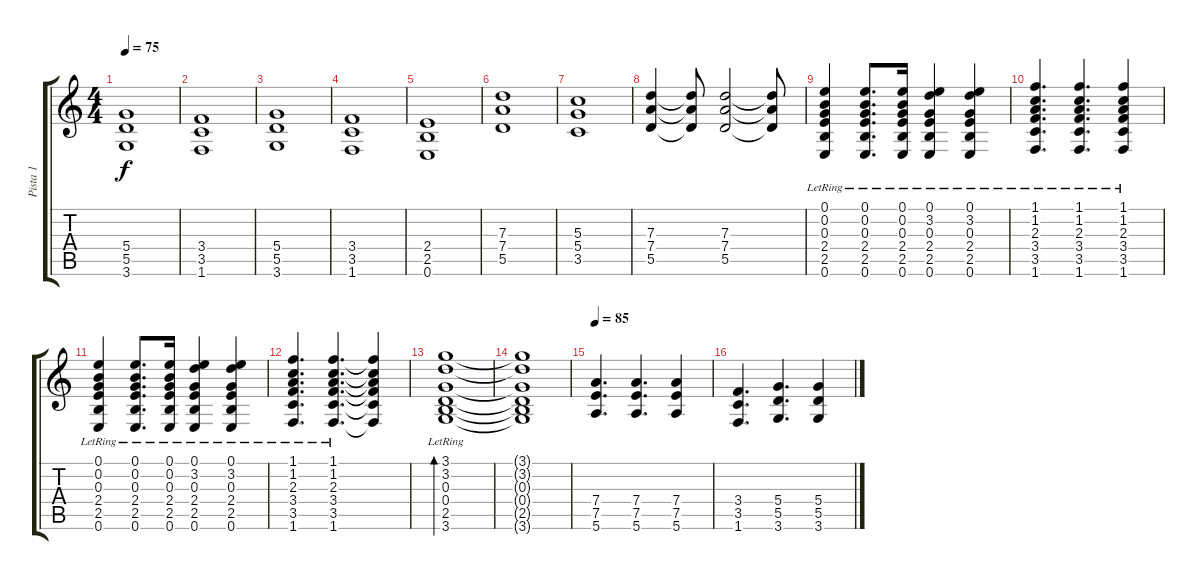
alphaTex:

\track ("Pista 1" "Pista 1") {instrument acousticguitarsteel}
\staff {score tabs}
\tuning (E4 B3 G3 D3 A2 E2) {hide}
\ts (4 4)
\tempo 75
\clef g2
\ks c
(5.4 5.5 3.6).1{dy f} |
(3.4 3.5 1.6).1 |
(5.4 5.5 3.6).1 |
(3.4 3.5 1.6).1 |
(2.4 2.5 0.6).1 |
(7.3 7.4 5.5).1 |
(5.3 5.4 3.5).1 |
(7.3 7.4 5.5).4 (7.3{t} 7.4{t} 5.5{t}).8 (7.3 7.4 5.5).2 (7.3{t} 7.4{t} 5.5{t}).8 |
(0.1{lr} 0.2{lr} 0.3{lr} 2.4{lr} 2.5{lr} 0.6{lr}).4{instrument acousticguitarsteel} (0.1{lr} 0.2{lr} 0.3{lr} 2.4{lr} 2.5{lr} 0.6{lr}).8{d} (0.1{lr} 0.2{lr} 0.3{lr} 2.4{lr} 2.5{lr} 0.6{lr}).16 (0.1{lr} 3.2{lr} 0.3{lr} 2.4{lr} 2.5{lr} 0.6{lr}).4 (0.1{lr} 3.2{lr} 0.3{lr} 2.4{lr} 2.5{lr} 0.6{lr}).4 |
(1.1{lr} 1.2{lr} 2.3{lr} 3.4{lr} 3.5{lr} 1.6{lr}).4{d} (1.1{lr} 1.2{lr} 2.3{lr} 3.4{lr} 3.5{lr} 1.6{lr}).4{d} (1.1{lr} 1.2{lr} 2.3{lr} 3.4{lr} 3.5{lr} 1.6{lr}).4 |
(0.1{lr} 0.2{lr} 0.3{lr} 2.4{lr} 2.5{lr} 0.6{lr}).4 (0.1{lr} 0.2{lr} 0.3{lr} 2.4{lr} 2.5{lr} 0.6{lr}).8{d} (0.1{lr} 0.2{lr} 0.3{lr} 2.4{lr} 2.5{lr} 0.6{lr}).16 (0.1{lr} 3.2{lr} 0.3{lr} 2.4{lr} 2.5{lr} 0.6{lr}).4 (0.1{lr} 3.2{lr} 0.3{lr} 2.4{lr} 2.5{lr} 0.6{lr}).4 |
(1.1{lr} 1.2{lr} 2.3{lr} 3.4{lr} 3.5{lr} 1.6{lr}).4{d} (1.1{lr} 1.2{lr} 2.3{lr} 3.4{lr} 3.5{lr} 1.6{lr}).4{d} (1.1{t} 1.2{t} 2.3{t} 3.4{t} 3.5{t} 1.6{t}).4 |
(3.1{lr} 3.2{lr} 0.3{lr} 0.4{lr} 2.5{lr} 3.6{lr}).1{bd 240} |
(3.1{t} 3.2{t} 0.3{t} 0.4{t} 2.5{t} 3.6{t}).1 |
\tempo 85
(7.4 7.5 5.6).4{d instrument distortionguitar} (7.4 7.5 5.6).4{d} (7.4 7.5 5.6).4 |
(3.4 3.5 1.6).4{d} (5.4 5.5 3.6).4{d} (5.4 5.5 3.6).4
